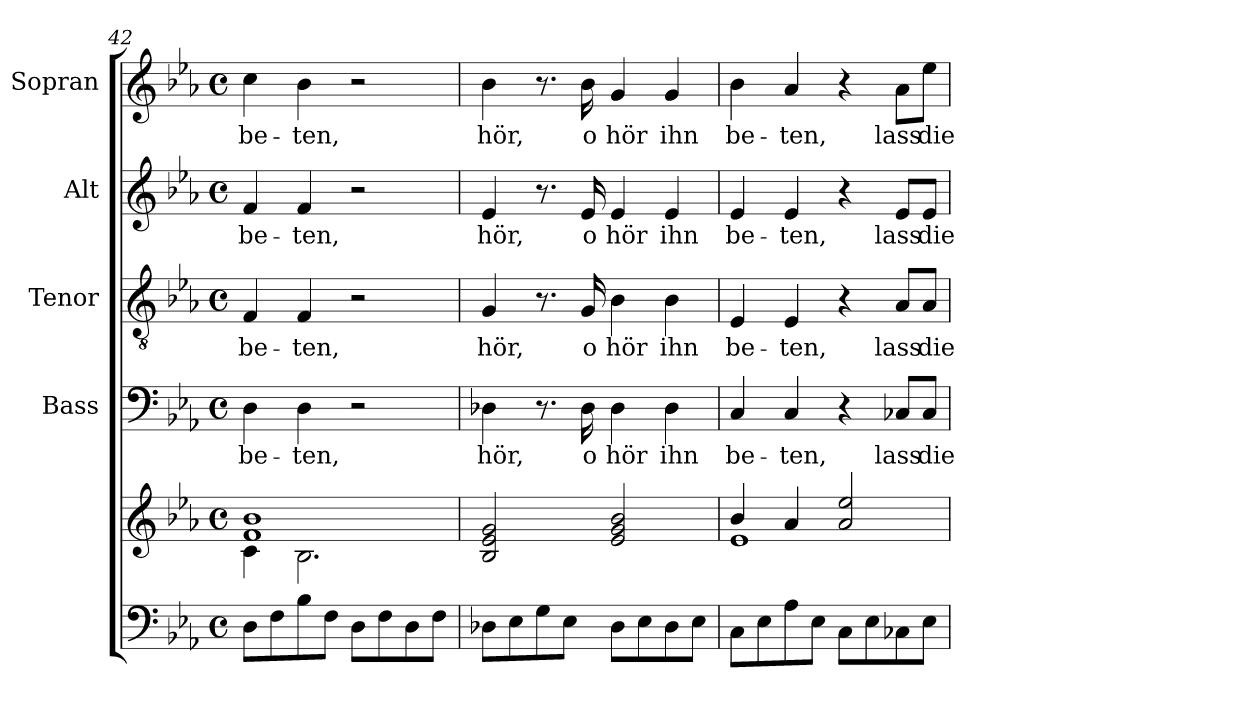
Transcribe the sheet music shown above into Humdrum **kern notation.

**kern	**kern	**kern	**text	**kern	**text	**kern	**text	**kern	**text
*part5	*part5	*part4	*part4	*part3	*part3	*part2	*part2	*part1	*part1
*staff6	*staff5	*staff4	*staff4	*staff3	*staff3	*staff2	*staff2	*staff1	*staff1
*	*	*I"Bass	*	*I"Tenor	*	*I"Alt	*	*I"Sopran	*
*	*	*I'B.	*	*I'T.	*	*I'A.	*	*I'S.	*
*clefF4	*clefG2	*clefF4	*	*clefGv2	*	*clefG2	*	*clefG2	*
*k[b-e-a-]	*k[b-e-a-]	*k[b-e-a-]	*	*k[b-e-a-]	*	*k[b-e-a-]	*	*k[b-e-a-]	*
*E-:	*E-:	*E-:	*	*E-:	*	*E-:	*	*E-:	*
*M4/4	*M4/4	*M4/4	*	*M4/4	*	*M4/4	*	*M4/4	*
*met(c)	*met(c)	*met(c)	*	*met(c)	*	*met(c)	*	*met(c)	*
=42	=42	=42	=42	=42	=42	=42	=42	=42	=42
*	*^	*	*	*	*	*	*	*	*
!	!	!	!	!LO:LY:b	!	!LO:LY:b	!	!LO:LY:b	!	!LO:LY:b
8D\L	1f 1b-	4c\	4D\	be-	4F/	be-	4f/	be-	4cc\	be-
8F\	.	.	.	.	.	.	.	.	.	.
!	!	!	!	!LO:LY:b	!	!LO:LY:b	!	!LO:LY:b	!	!LO:LY:b
8B-\	.	2.B-\	4D\	-ten,	4F/	-ten,	4f/	-ten,	4b-\	-ten,
8F\J	.	.	.	.	.	.	.	.	.	.
8D\L	.	.	2r	.	2r	.	2r	.	2r	.
8F\	.	.	.	.	.	.	.	.	.	.
8D\	.	.	.	.	.	.	.	.	.	.
8F\J	.	.	.	.	.	.	.	.	.	.
*	*v	*v	*	*	*	*	*	*	*	*
!!LO:LB:g=z
=43	=43	=43	=43	=43	=43	=43	=43	=43	=43
!	!	!	!LO:LY:b	!	!LO:LY:b	!	!LO:LY:b	!	!LO:LY:b
8D-X\L	2B-/ 2e-/ 2g/	4D-X\	hör,	4G/	hör,	4e-/	hör,	4b-\	hör,
8E-\	.	.	.	.	.	.	.	.	.
8G\	.	8.r	.	8.r	.	8.r	.	8.r	.
8E-\J	.	.	.	.	.	.	.	.	.
!	!	!	!LO:LY:b	!	!LO:LY:b	!	!LO:LY:b	!	!LO:LY:b
.	.	16D-\	o	16G/	o	16e-/	o	16b-\	o
!	!	!	!LO:LY:b	!	!LO:LY:b	!	!LO:LY:b	!	!LO:LY:b
8D-\L	2e-/ 2g/ 2b-/	4D-\	hör	4B-\	hör	4e-/	hör	4g/	hör
8E-\	.	.	.	.	.	.	.	.	.
!	!	!	!LO:LY:b	!	!LO:LY:b	!	!LO:LY:b	!	!LO:LY:b
8D-\	.	4D-\	ihn	4B-\	ihn	4e-/	ihn	4g/	ihn
8E-\J	.	.	.	.	.	.	.	.	.
=44	=44	=44	=44	=44	=44	=44	=44	=44	=44
*	*^	*	*	*	*	*	*	*	*
!	!	!	!	!LO:LY:b	!	!LO:LY:b	!	!LO:LY:b	!	!LO:LY:b
8C\L	4b-/	1e-	4C/	be-	4E-/	be-	4e-/	be-	4b-\	be-
8E-\	.	.	.	.	.	.	.	.	.	.
!	!	!	!	!LO:LY:b	!	!LO:LY:b	!	!LO:LY:b	!	!LO:LY:b
8A-\	4a-/	.	4C/	-ten,	4E-/	-ten,	4e-/	-ten,	4a-/	-ten,
8E-\J	.	.	.	.	.	.	.	.	.	.
8C\L	2a-/ 2ee-/	.	4r	.	4r	.	4r	.	4r	.
8E-\	.	.	.	.	.	.	.	.	.	.
!	!	!	!	!LO:LY:b	!	!LO:LY:b	!	!LO:LY:b	!	!LO:LY:b
8C-X\	.	.	8C-X/L	lass	8A-/L	lass	8e-/L	lass	8a-\L	lass
!	!	!	!	!LO:LY:b	!	!LO:LY:b	!	!LO:LY:b	!	!LO:LY:b
8E-\J	.	.	8C-/J	die	8A-/J	die	8e-/J	die	8ee-\J	die
*	*v	*v	*	*	*	*	*	*	*	*
=	=	=	=	=	=	=	=	=	=
*-	*-	*-	*-	*-	*-	*-	*-	*-	*-
